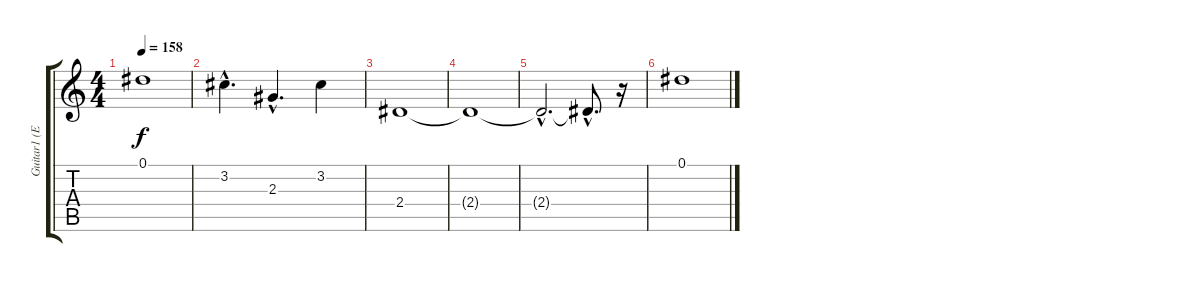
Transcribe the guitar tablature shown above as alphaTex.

\track ("Guitar1 (EFX L)" "Guitar1 (E") {instrument distortionguitar}
\staff {score tabs}
\tuning (Eb4 Bb3 Gb3 Db3 Ab2 Eb2) {hide}
\ts (4 4)
\tempo 158
\clef g2
\ks c
0.1.1{dy f} |
3.2{hac}.4{d} 2.3{hac}.4{d} 3.2.4 |
2.4.1 |
2.4{t}.1 |
2.4{hac t}.2{d} 2.4{hac t}.8{d} r.16 |
0.1.1
